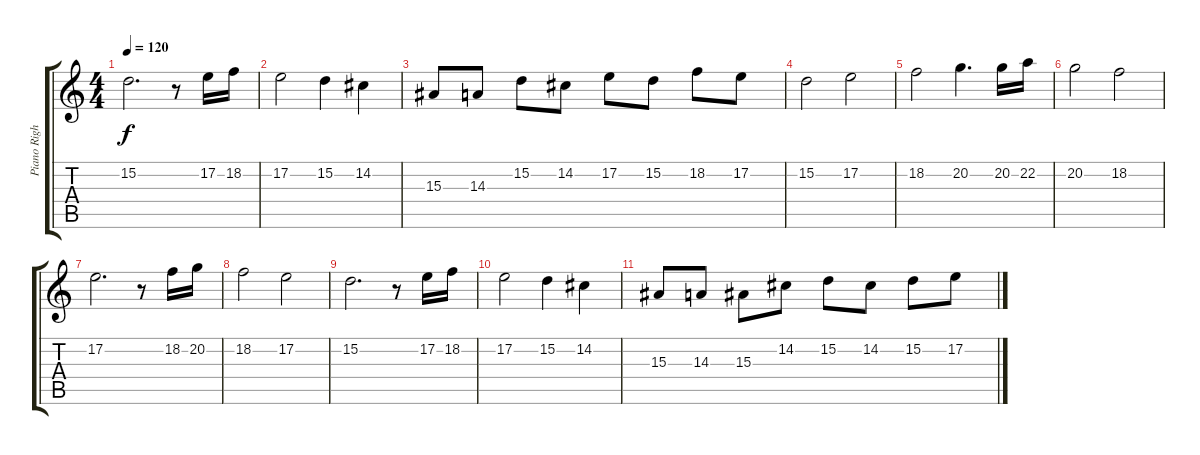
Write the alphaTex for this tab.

\track ("Piano Right Hand" "Piano Righ") {instrument brightacousticpiano}
\staff {score tabs}
\tuning (E4 B3 G3 D3 A2 E2) {hide}
\ts (4 4)
\tempo 120
\clef g2
\ks c
15.2.2{d dy f} r.8 17.2.16 18.2.16 |
17.2.2 15.2.4 14.2.4 |
15.3.8 14.3.8 15.2.8 14.2.8 17.2.8 15.2.8 18.2.8 17.2.8 |
15.2.2 17.2.2 |
18.2.2 20.2.4{d} 20.2.16 22.2.16 |
20.2.2 18.2.2 |
17.2.2{d} r.8 18.2.16 20.2.16 |
18.2.2 17.2.2 |
15.2.2{d} r.8 17.2.16 18.2.16 |
17.2.2 15.2.4 14.2.4 |
15.3.8 14.3.8 15.3.8 14.2.8 15.2.8 14.2.8 15.2.8 17.2.8
